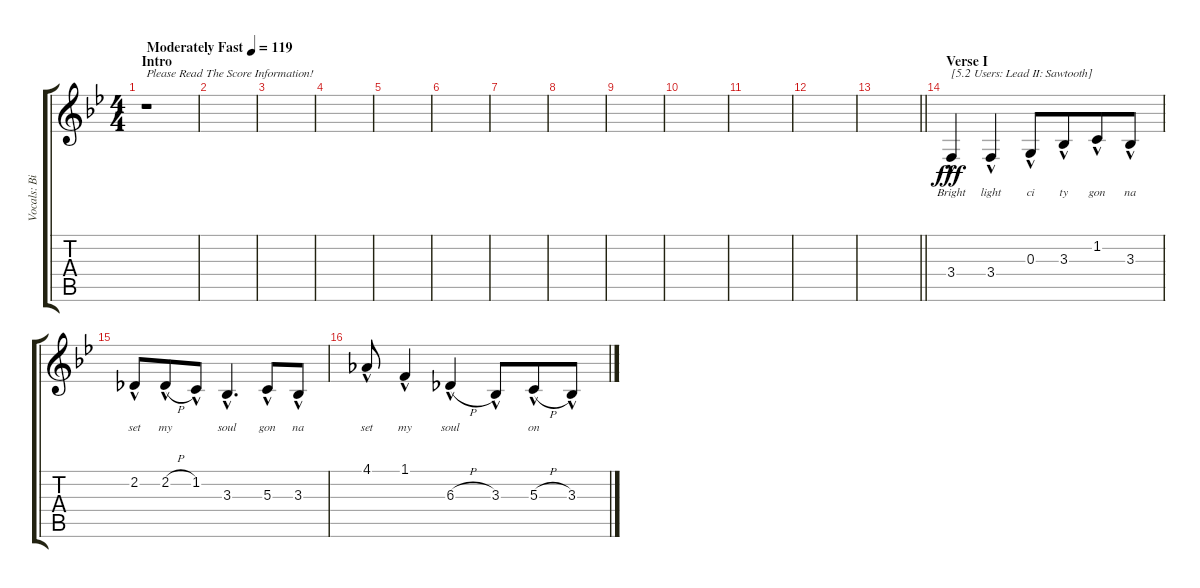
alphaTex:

\track ("Vocals: Billy" "Vocals: Bi") {instrument lead2sawtooth}
\staff {score tabs}
\tuning (E4 B3 G3 D3 A2 E2) {hide}
\ts (4 4)
\section ("" "Intro")
\tempo (119 "Moderately Fast")
\clef g2
\ks bb
r.1{txt "Please Read The Score Information!" dy fff instrument lead2sawtooth} |
|
|
|
|
|
|
|
|
|
|
|
\barLineRight lightlight
|
\section ("" "Verse I")
3.4{hac}.4{txt "[5.2 Users: Lead II: Sawtooth]" lyrics (0 "Bright") lyrics (1 "") lyrics (2 "") lyrics (3 "") lyrics (4 "")} 3.4{hac}.4{lyrics (0 "light") lyrics (1 "") lyrics (2 "") lyrics (3 "") lyrics (4 "")} 0.3{hac}.8{lyrics (0 "ci") lyrics (1 "") lyrics (2 "") lyrics (3 "") lyrics (4 "")} 3.3{hac}.8{lyrics (0 "ty") lyrics (1 "") lyrics (2 "") lyrics (3 "") lyrics (4 "") beam merge} 1.2{hac}.8{lyrics (0 "gon") lyrics (1 "") lyrics (2 "") lyrics (3 "") lyrics (4 "")} 3.3{hac}.8{lyrics (0 "na") lyrics (1 "") lyrics (2 "") lyrics (3 "") lyrics (4 "")} |
2.2{hac}.8{lyrics (0 "set") lyrics (1 "") lyrics (2 "") lyrics (3 "") lyrics (4 "")} 2.2{h hac}.8{lyrics (0 "my") lyrics (1 "") lyrics (2 "") lyrics (3 "") lyrics (4 "") beam merge} 1.2{hac}.8{lyrics (0 "") lyrics (1 "") lyrics (2 "") lyrics (3 "") lyrics (4 "")} 3.3{hac}.4{d lyrics (0 "soul") lyrics (1 "") lyrics (2 "") lyrics (3 "") lyrics (4 "")} 5.3{hac}.8{lyrics (0 "gon") lyrics (1 "") lyrics (2 "") lyrics (3 "") lyrics (4 "")} 3.3{hac}.8{lyrics (0 "na") lyrics (1 "") lyrics (2 "") lyrics (3 "") lyrics (4 "")} |
4.1{hac}.8{lyrics (0 "set") lyrics (1 "") lyrics (2 "") lyrics (3 "") lyrics (4 "")} 1.1{hac}.4{lyrics (0 "my") lyrics (1 "") lyrics (2 "") lyrics (3 "") lyrics (4 "")} 6.3{h hac}.4{lyrics (0 "soul") lyrics (1 "") lyrics (2 "") lyrics (3 "") lyrics (4 "")} 3.3{hac}.8{lyrics (0 "") lyrics (1 "") lyrics (2 "") lyrics (3 "") lyrics (4 "") beam merge} 5.3{h hac}.8{lyrics (0 "on") lyrics (1 "") lyrics (2 "") lyrics (3 "") lyrics (4 "")} 3.3{hac}.8{lyrics (0 "") lyrics (1 "") lyrics (2 "") lyrics (3 "") lyrics (4 "")}
